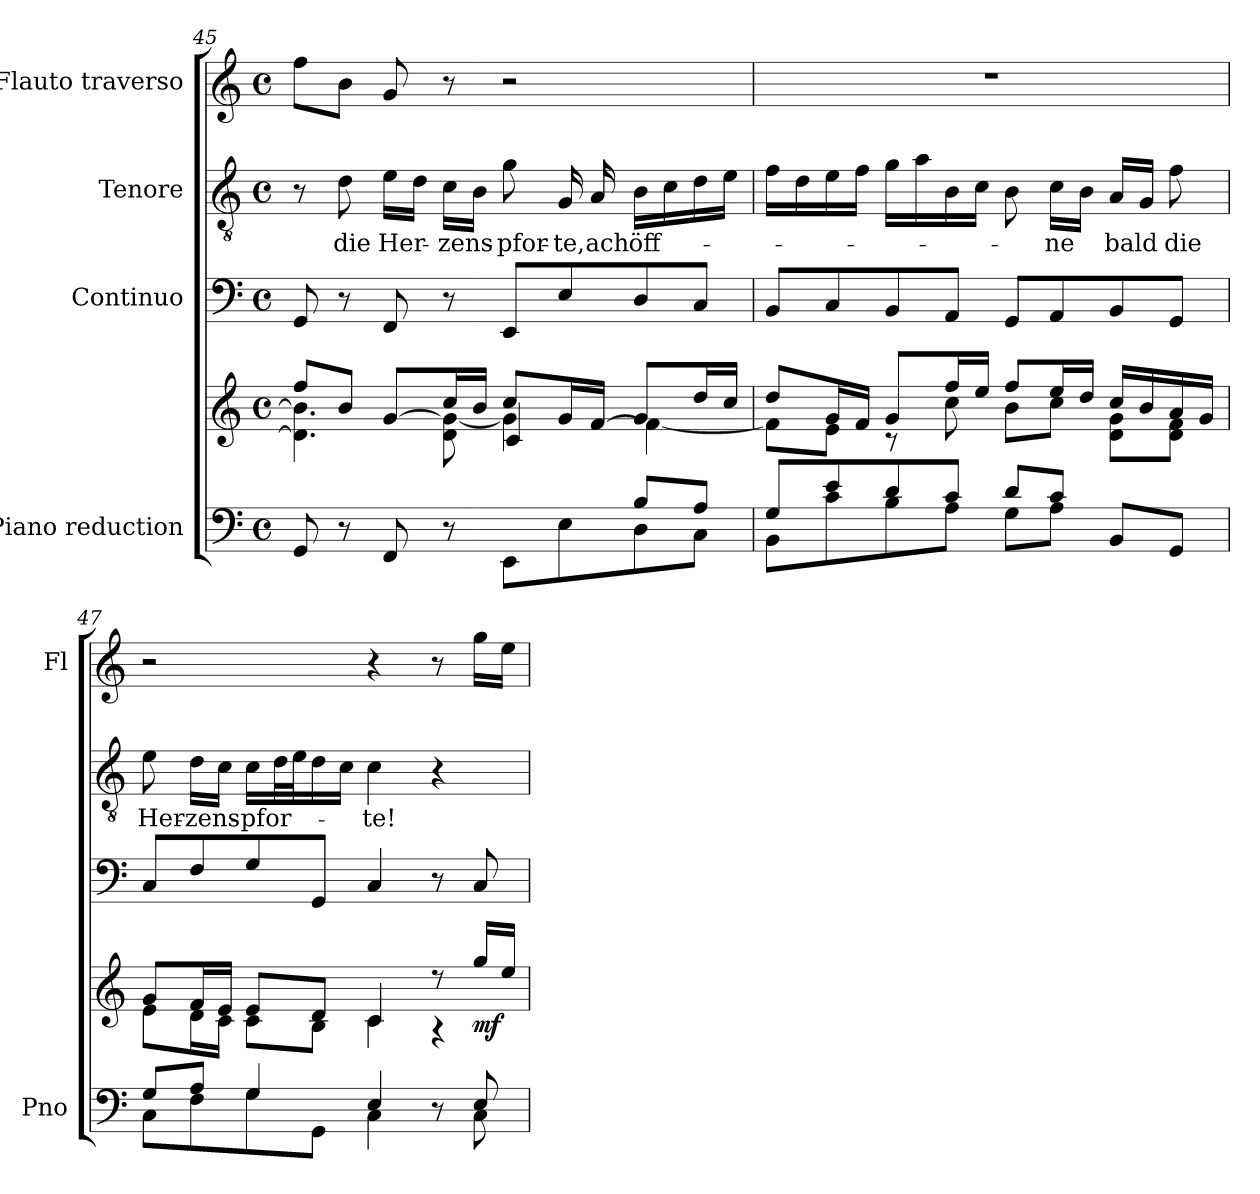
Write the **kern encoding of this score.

**kern	**kern	**dynam	**kern	**kern	**text	**kern
*part4	*part4	*part4	*part3	*part2	*part2	*part1
*staff5	*staff4	*staff4/5	*staff3	*staff2	*staff2	*staff1
*I"Piano reduction	*	*	*I"Continuo	*I"Tenore	*	*I"Flauto traverso
*I'Pno	*	*	*	*	*	*I'Fl
*clefF4	*clefG2	*	*clefF4	*clefGv2	*	*clefG2
*k[]	*k[]	*	*k[]	*k[]	*	*k[]
*M4/4	*M4/4	*	*M4/4	*M4/4	*	*M4/4
*met(c)	*met(c)	*	*met(c)	*met(c)	*	*met(c)
=45	=45	=45	=45	=45	=45	=45
*^	*^	*	*	*	*	*
*	*	*	*^	*	*	*	*	*
8GG/	8ryy	8ff/L	4.d\] 4.b\]	2ryy	.	8GG/	8r	.	8ff\L
!	!	!	!	!	!	!	!	!LO:LY:b	!
8r	8ryy	8b/J	.	.	.	8r	8d\	die	8b\J
!	!	!	!	!	!	!	!	!LO:LY:b	!
8FF/	8ryy	[<8g/L	.	.	.	8FF/	16e\LL	Her-	8g/
.	.	.	.	.	.	.	16d\JJ	.	.
!	!	!	!	!	!	!	!	!LO:LY:b	!
8r	8ryy	16cc/L	8d\ 8g\_	.	.	8r	16c\LL	-zens-	8r
.	.	16b/JJ	.	.	.	.	16B\JJ	.	.
!	!	!	!	!	!	!	!	!LO:LY:b	!
4ryy	8EE\L	8cc/L	4g\]	4c/	.	8EE/L	8g\	-pfor-	2r
!	!	!	!	!	!	!	!	!LO:LY:b	!
.	8E\	16g/L	.	.	.	8E/	16G/	-te,	.
!	!	!	!	!	!	!	!	!LO:LY:b	!
.	.	[<16f/JJ	.	.	.	.	16A/	ach	.
!	!	!	!	!	!	!	!	!LO:LY:b	!
8B/L	8D\	8g/L	4f\_	4ryy	.	8D/	16B\LL	öff-	.
.	.	.	.	.	.	.	16c\	.	.
8A/J	8C\J	16dd/L	.	.	.	8C/J	16d\	.	.
.	.	16cc/JJ	.	.	.	.	16e\JJ	.	.
*	*	*	*v	*v	*	*	*	*	*
=46	=46	=46	=46	=46	=46	=46	=46	=46
8G/L	8BB\L	8dd/L	8f\L]	.	8BB/L	16f\LL	.	1r
.	.	.	.	.	.	16d\	.	.
8e/	8c\	16g/L	8e\J	.	8C/	16e\	.	.
.	.	16f/JJ	.	.	.	16f\JJ	.	.
8d/	8B\	8g/L	8r	.	8BB/	16g\LL	.	.
.	.	.	.	.	.	16a\	.	.
8c/J	8A\J	16ff/L	8cc\	.	8AA/J	16B\	.	.
.	.	16ee/JJ	.	.	.	16c\JJ	.	.
8d/L	8G\L	8ff/L	8b\L	.	8GG/L	8B\	.	.
!	!	!	!	!	!	!	!LO:LY:b	!
8c/J	8A\J	16ee/L	8cc\J	.	8AA/	16c\LL	-ne	.
.	.	16dd/JJ	.	.	.	16B\JJ	.	.
!	!	!	!	!	!	!	!LO:LY:b	!
8BB/L	4ryy	16cc/LL	8d\ 8g\L	.	8BB/	16A/LL	bald	.
.	.	16b/	.	.	.	16G/JJ	.	.
!	!	!	!	!	!	!	!LO:LY:b	!
8GG/J	.	16a/	8d\ 8f\J	.	8GG/J	8f\	die	.
.	.	16g/JJ	.	.	.	.	.	.
!!LO:LB:g=z
=47	=47	=47	=47	=47	=47	=47	=47	=47
!	!	!	!	!	!	!	!LO:LY:b	!
8G/L	8C\L	8g/L	8e\L	.	8C/L	8e\	Her-	2r
!	!	!	!	!	!	!	!LO:LY:b	!
8A/J	8F\	16f/L	16d\L	.	8F/	16d\LL	-zens-	.
.	.	16e/JJ	16c\JJ	.	.	16c\JJ	.	.
!	!	!	!	!	!	!	!LO:LY:b	!
4G/	8G\	8e/L	8c\L	.	8G/	16c\LL	-pfor-	.
.	.	.	.	.	.	32d\L	.	.
.	.	.	.	.	.	32e\J	.	.
.	8GG\J	8d/J	8B\J	.	8GG/J	16d\	.	.
.	.	.	.	.	.	16c\JJ	.	.
!	!	!	!	!	!	!	!LO:LY:b	!
4E/	4C\	4c/	4c\	.	4C/	4c\	-te!	4r
8r	8ryy	8r	4r	.	8r	4r	.	8r
!	!	!	!	!LO:DY:b	!	!	!	!
8E/	8C\	16gg/LL	.	mf	8C/	.	.	16gg\LL
.	.	16ee/JJ	.	.	.	.	.	16ee\JJ
*v	*v	*	*	*	*	*	*	*
*	*v	*v	*	*	*	*	*
=	=	=	=	=	=	=
*-	*-	*-	*-	*-	*-	*-
